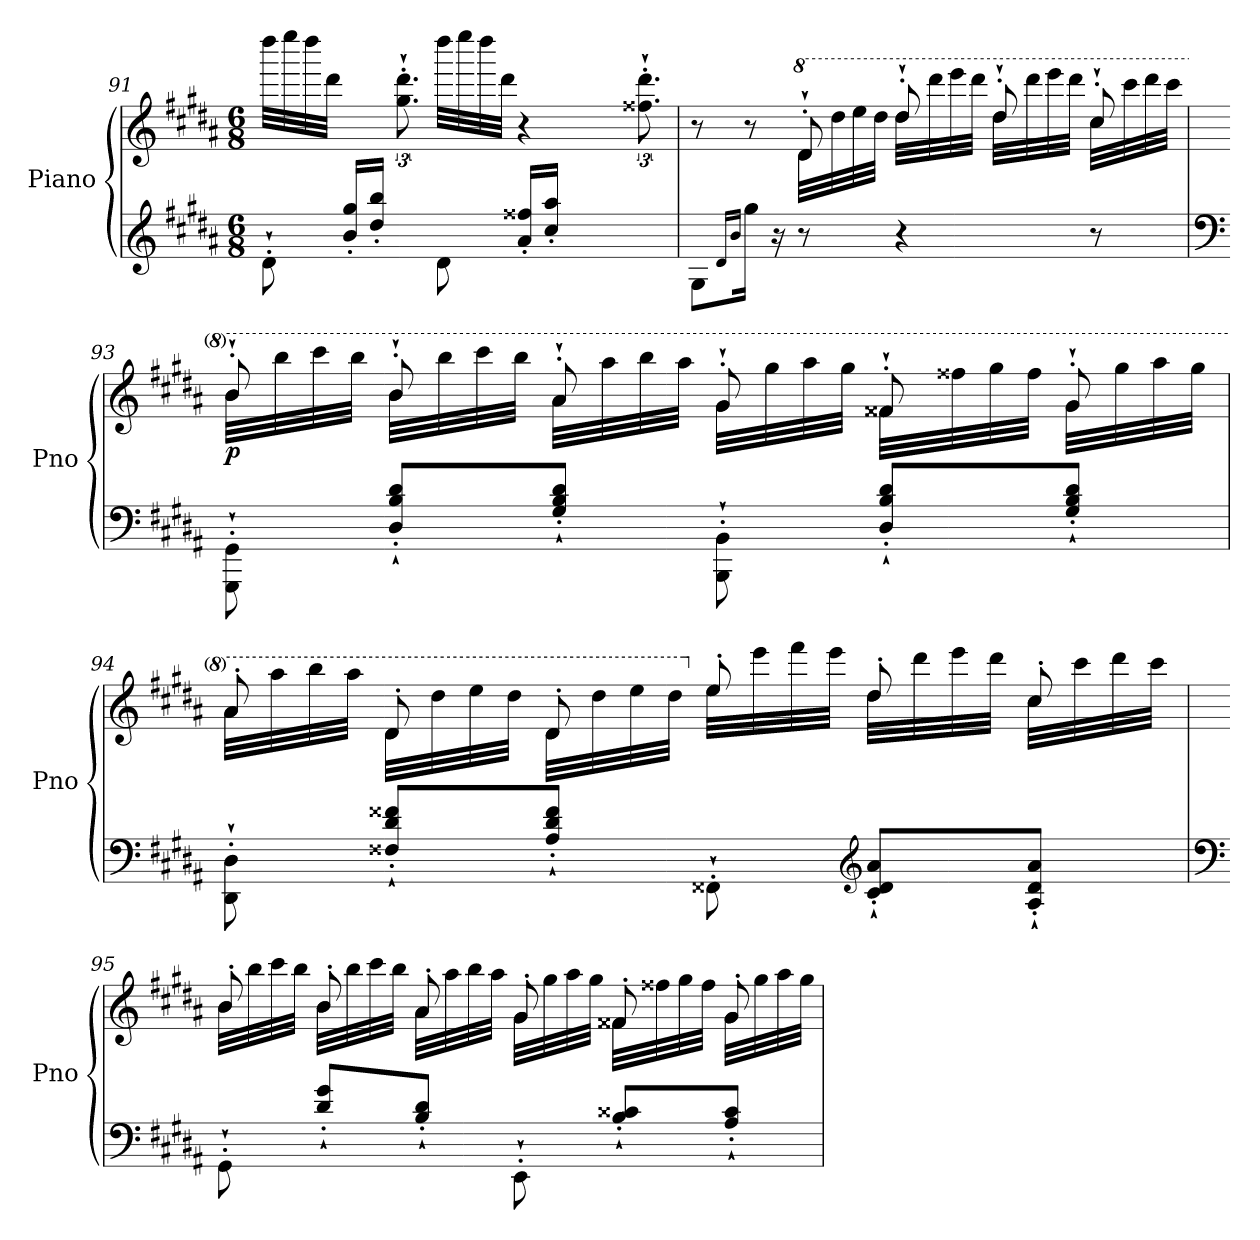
**kern	**kern	**dynam
*part1	*part1	*part1
*staff2	*staff1	*staff1/2
*I"Piano	*	*
*I'Pno	*	*
*clefG2	*clefG2	*
*k[f#c#g#d#a#]	*k[f#c#g#d#a#]	*
*M6/8	*M6/8	*
=91	=91	=91
8d#'`\	32dddd#\LLL	.
.	32eeee\	.
.	32dddd#\	.
.	32ddd#\JJJ	.
16b/' 16gg#/'LL	16ryy	.
16dd#/' 16bb/'JJ	16ryy	.
8ryy	12.gg#\'` 12.ddd#\'`	.
8d#\	32dddd#\LLL	.
.	32eeee\	.
.	32dddd#\	.
.	32ddd#\JJJ	.
16a#/' 16ff##X/'LL	4r	.
16cc#/' 16aa#/'JJ	.	.
8ryy	.	.
8.ryy	16ryy	.
.	12.ff##X\'` 12.ddd#\'`	.
!!LO:LB:g=z
=92	=92	=92
*	*^	*
8G#\L	8r	4ryy	.
16qd#/LL	.	.	.
16qb/JJ	.	.	.
16gg#\Jk	8r	.	.
16r	.	.	.
*	*8va	*	*
8r	8dd#'`/	32dd#\LLL	.
.	.	32ddd#\	.
.	.	32eee\	.
.	.	32ddd#\JJJ	.
4r	8ddd#'`/	32ddd#\LLL	.
.	.	32dddd#\	.
.	.	32eeee\	.
.	.	32dddd#\JJJ	.
.	8ddd#'`/	32ddd#\LLL	.
.	.	32dddd#\	.
.	.	32eeee\	.
.	.	32dddd#\JJJ	.
8r	8ccc#'`/	32ccc#\LLL	.
.	.	32cccc#\	.
.	.	32dddd#\	.
.	.	32cccc#\JJJ	.
!!LO:LB:g=z	!!
=93	=93	=93	=93
*clefF4	*	*	*
!	!	!	!LO:DY:b
8GGG#\'` 8GG#\'`	8bb'`/	32bb\LLL	p
.	.	32bbb\	.
.	.	32cccc#\	.
.	.	32bbb\JJJ	.
8D#/'` 8B/'` 8d#/'`L	8bb'`/	32bb\LLL	.
.	.	32bbb\	.
.	.	32cccc#\	.
.	.	32bbb\JJJ	.
8G#/'` 8B/'` 8d#/'`J	8aa#'`/	32aa#\LLL	.
.	.	32aaa#\	.
.	.	32bbb\	.
.	.	32aaa#\JJJ	.
8BBB\'` 8BB\'`	8gg#'`/	32gg#\LLL	.
.	.	32ggg#\	.
.	.	32aaa#\	.
.	.	32ggg#\JJJ	.
8D#/'` 8B/'` 8d#/'`L	8ff##X'`/	32ff##X\LLL	.
.	.	32fff##X\	.
.	.	32ggg#\	.
.	.	32fff##\JJJ	.
8G#/'` 8B/'` 8d#/'`J	8gg#'`/	32gg#\LLL	.
.	.	32ggg#\	.
.	.	32aaa#\	.
.	.	32ggg#\JJJ	.
!!LO:PB:g=z	!!
=94	=94	=94	=94
8DD#\'` 8D#\'`	8aa#'/	32aa#\LLL	.
.	.	32aaa#\	.
.	.	32bbb\	.
.	.	32aaa#\JJJ	.
8F##X/'` 8d#/'` 8f##X/'`L	8dd#'/	32dd#\LLL	.
.	.	32ddd#\	.
.	.	32eee\	.
.	.	32ddd#\JJJ	.
8A#/'` 8d#/'` 8f##/'`J	8dd#'/	32dd#\LLL	.
.	.	32ddd#\	.
.	.	32eee\	.
.	.	32ddd#\JJJ	.
*	*X8va	*	*
8FF##X'`\	8ee'/	32ee\LLL	.
.	.	32eee\	.
.	.	32fff#\	.
.	.	32eee\JJJ	.
*clefG2	*	*	*
8c#/'` 8d#/'` 8a#/'`L	8dd#'/	32dd#\LLL	.
.	.	32ddd#\	.
.	.	32eee\	.
.	.	32ddd#\JJJ	.
8A#/'` 8d#/'` 8a#/'`J	8cc#'/	32cc#\LLL	.
.	.	32ccc#\	.
.	.	32ddd#\	.
.	.	32ccc#\JJJ	.
!!LO:LB:g=z	!!
=95	=95	=95	=95
*clefF4	*	*	*
8GG#'`\	8b'/	32b\LLL	.
.	.	32bb\	.
.	.	32ccc#\	.
.	.	32bb\JJJ	.
8d#/'` 8g#/'`L	8b'/	32b\LLL	.
.	.	32bb\	.
.	.	32ccc#\	.
.	.	32bb\JJJ	.
8B/'` 8d#/'`J	8a#'/	32a#\LLL	.
.	.	32aa#\	.
.	.	32bb\	.
.	.	32aa#\JJJ	.
8EE'`\	8g#'/	32g#\LLL	.
.	.	32gg#\	.
.	.	32aa#\	.
.	.	32gg#\JJJ	.
8B/'` 8c##X/'`L	8f##X'/	32f##X\LLL	.
.	.	32ff##X\	.
.	.	32gg#\	.
.	.	32ff##\JJJ	.
8A#/'` 8c##/'`J	8g#'/	32g#\LLL	.
.	.	32gg#\	.
.	.	32aa#\	.
.	.	32gg#\JJJ	.
*	*v	*v	*
=	=	=
*-	*-	*-
